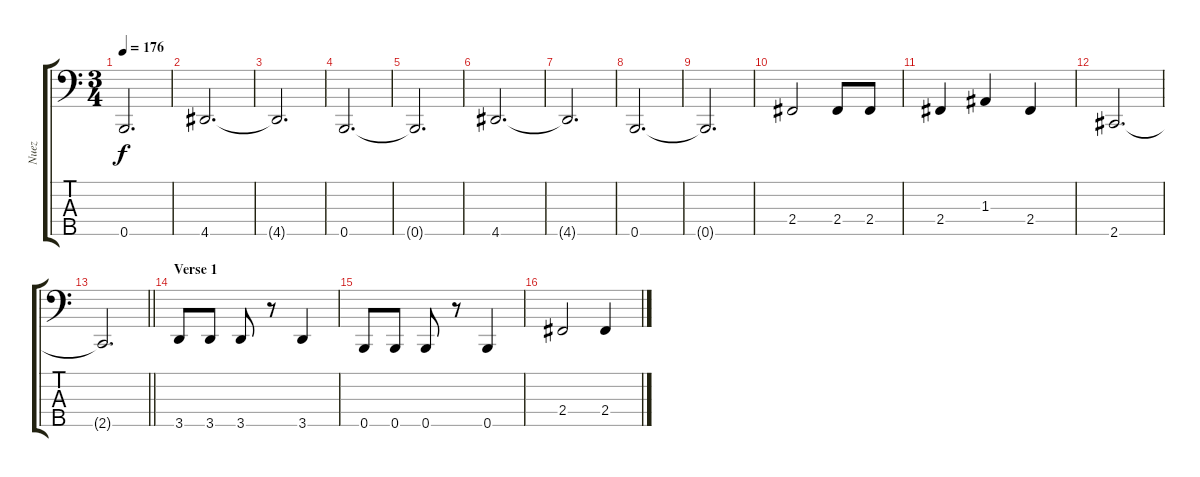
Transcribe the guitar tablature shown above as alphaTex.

\track ("Nuez" "Nuez") {instrument electricbassfinger}
\staff {score tabs}
\tuning (G2 D2 A1 E1 B0) {hide}
\ts (3 4)
\tempo 176
\clef f4
\ks c
0.5{t}.2{d dy f} |
4.5.2{d} |
4.5{t}.2{d} |
0.5.2{d} |
0.5{t}.2{d} |
4.5.2{d} |
4.5{t}.2{d} |
0.5.2{d} |
0.5{t}.2{d} |
2.4.2 2.4.8 2.4.8 |
2.4.4 1.3.4 2.4.4 |
2.5.2{d} |
\barLineRight lightlight
2.5{t}.2{d} |
\section ("" "Verse 1")
3.5.8 3.5.8 3.5.8 r.8 3.5.4 |
0.5.8 0.5.8 0.5.8 r.8 0.5.4 |
2.4.2 2.4.4
